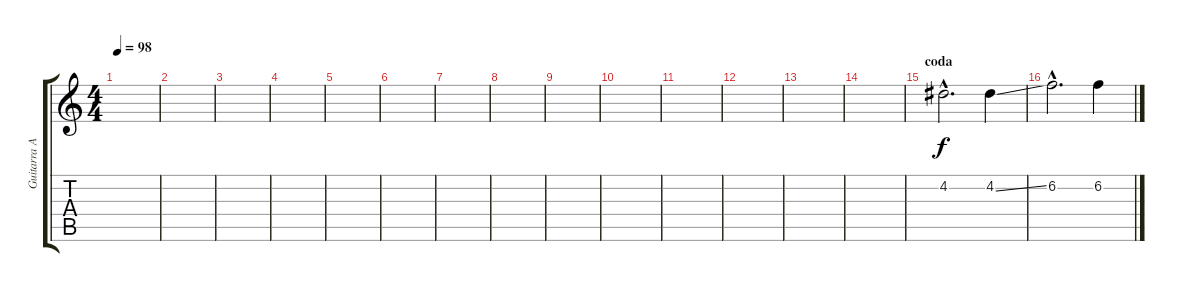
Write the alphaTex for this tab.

\track ("Guitarra Acustica 1" "Guitarra A") {instrument acousticguitarsteel}
\staff {score tabs}
\tuning (E4 B3 G3 D3 A2 E2) {hide}
\ts (4 4)
\tempo 98
\clef g2
\ks c
|
|
|
|
\section ("" "")
|
|
|
|
|
|
|
|
|
|
\section ("" "coda")
4.2{hac}.2{d volume 12} 4.2{ss}.4 |
6.2{hac}.2{d} 6.2{ss}.4
